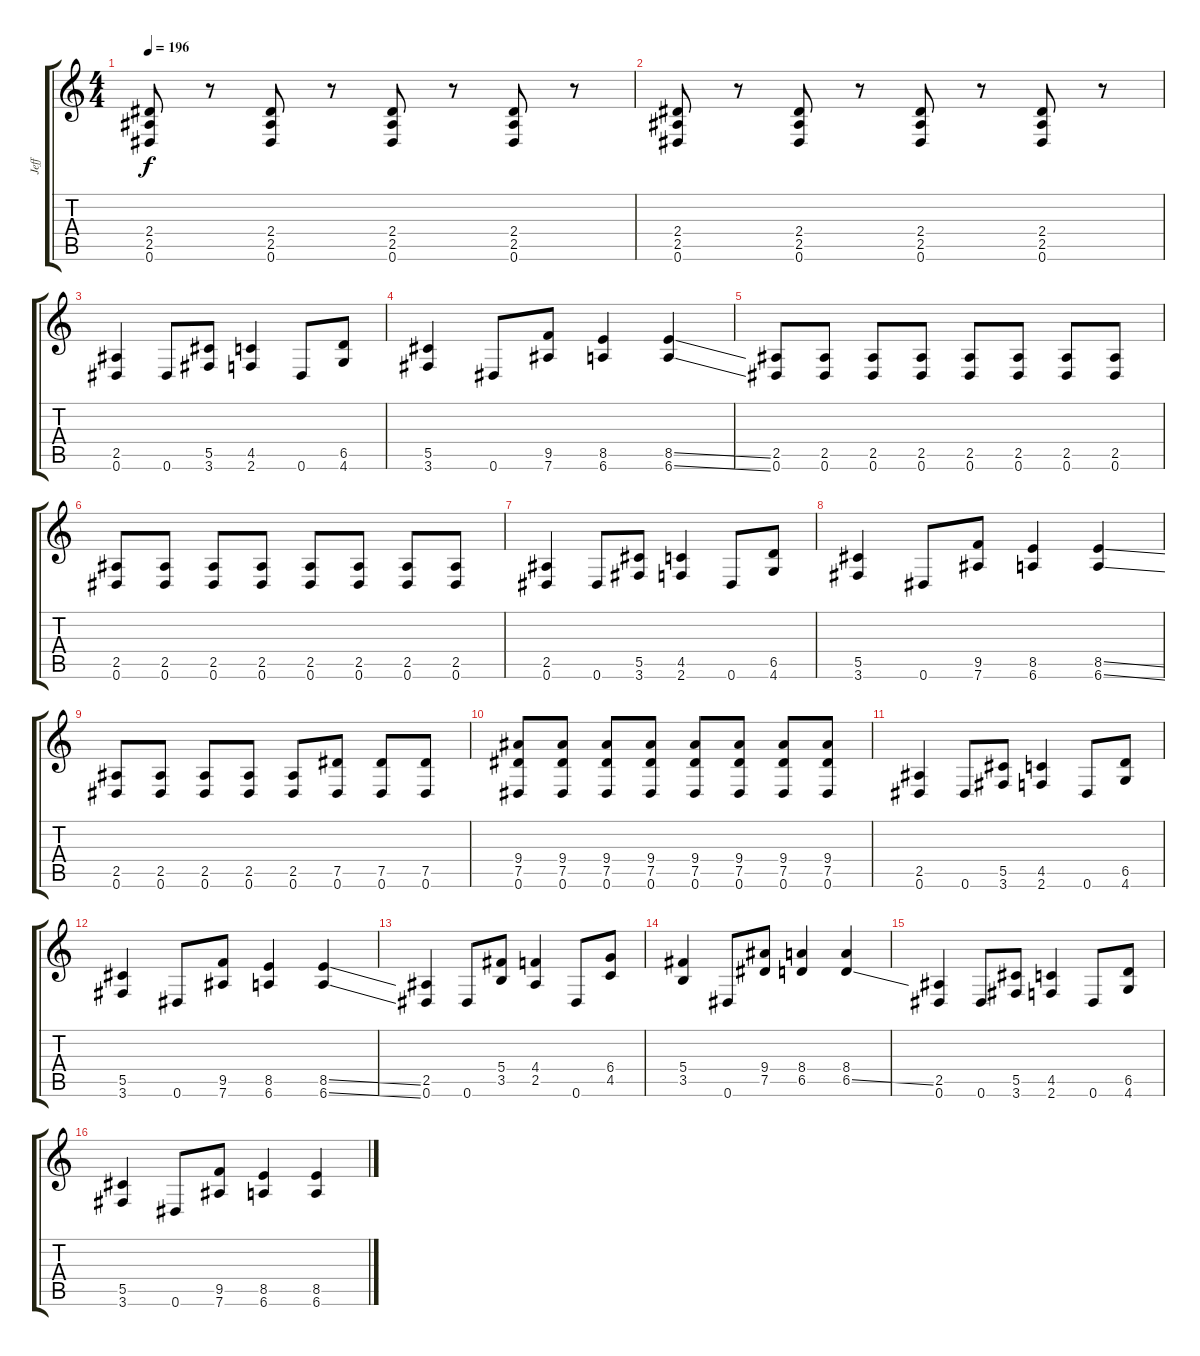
\track ("Jeff" "Jeff") {instrument distortionguitar}
\staff {score tabs}
\tuning (Eb4 Bb3 Gb3 Db3 Ab2 Eb2) {hide}
\ts (4 4)
\tempo 196
\clef g2
\ks c
(2.4 2.5 0.6).8{dy f} r.8 (2.4 2.5 0.6).8 r.8 (2.4 2.5 0.6).8 r.8 (2.4 2.5 0.6).8 r.8 |
(2.4 2.5 0.6).8 r.8 (2.4 2.5 0.6).8 r.8 (2.4 2.5 0.6).8 r.8 (2.4 2.5 0.6).8 r.8 |
(2.5 0.6).4 0.6.8 (5.5 3.6).8 (4.5 2.6).4 0.6.8 (6.5 4.6).8 |
(5.5 3.6).4 0.6.8 (9.5 7.6).8 (8.5 6.6).4 (8.5{ss} 6.6{ss}).4 |
(2.5 0.6).8 (2.5 0.6).8 (2.5 0.6).8 (2.5 0.6).8 (2.5 0.6).8 (2.5 0.6).8 (2.5 0.6).8 (2.5 0.6).8 |
(2.5 0.6).8 (2.5 0.6).8 (2.5 0.6).8 (2.5 0.6).8 (2.5 0.6).8 (2.5 0.6).8 (2.5 0.6).8 (2.5 0.6).8 |
(2.5 0.6).4 0.6.8 (5.5 3.6).8 (4.5 2.6).4 0.6.8 (6.5 4.6).8 |
(5.5 3.6).4 0.6.8 (9.5 7.6).8 (8.5 6.6).4 (8.5{ss} 6.6{ss}).4 |
(2.5 0.6).8 (2.5 0.6).8 (2.5 0.6).8 (2.5 0.6).8 (2.5 0.6).8 (7.5 0.6).8 (7.5 0.6).8 (7.5 0.6).8 |
(9.4 7.5 0.6).8 (9.4 7.5 0.6).8 (9.4 7.5 0.6).8 (9.4 7.5 0.6).8 (9.4 7.5 0.6).8 (9.4 7.5 0.6).8 (9.4 7.5 0.6).8 (9.4 7.5 0.6).8 |
(2.5 0.6).4 0.6.8 (5.5 3.6).8 (4.5 2.6).4 0.6.8 (6.5 4.6).8 |
(5.5 3.6).4 0.6.8 (9.5 7.6).8 (8.5 6.6).4 (8.5{ss} 6.6{ss}).4 |
(2.5 0.6).4 0.6.8 (5.4 3.5).8 (4.4 2.5).4 0.6.8 (6.4 4.5).8 |
(5.4 3.5).4 0.6.8 (9.4 7.5).8 (8.4 6.5).4 (8.4 6.5{ss}).4 |
(2.5 0.6).4 0.6.8 (5.5 3.6).8 (4.5 2.6).4 0.6.8 (6.5 4.6).8 |
(5.5 3.6).4 0.6.8 (9.5 7.6).8 (8.5 6.6).4 (8.5{ss} 6.6{ss}).4
